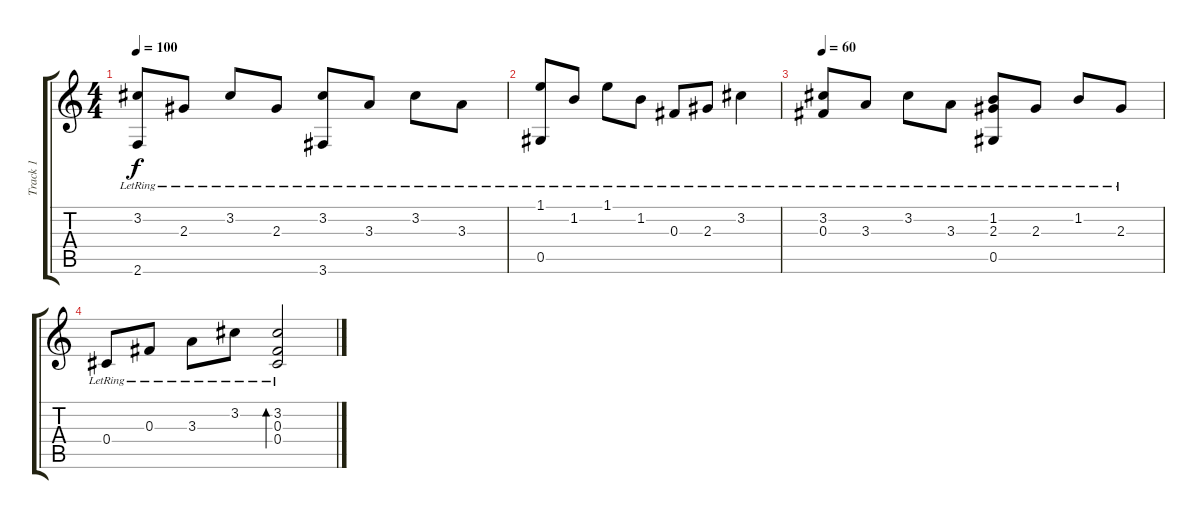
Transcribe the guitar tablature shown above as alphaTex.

\track ("Track 1" "Track 1") {instrument acousticguitarsteel}
\staff {score tabs}
\tuning (Eb4 Bb3 Gb3 Db3 Ab2 Eb2) {hide}
\ts (4 4)
\tempo 100
\clef g2
\ks c
(3.2{lr} 2.6{lr}).8{dy f} 2.3{lr}.8 3.2{lr}.8 2.3{lr}.8 (3.2{lr} 3.6{lr}).8 3.3{lr}.8 3.2{lr}.8 3.3{lr}.8 |
(1.1{lr} 0.5{lr}).8 1.2{lr}.8 1.1{lr}.8 1.2{lr}.8 0.3{lr}.8 2.3{lr}.8 3.2{lr}.4 |
\tempo 60
(3.2{lr} 0.3{lr}).8 3.3{lr}.8 3.2{lr}.8 3.3{lr}.8 (1.2{lr} 2.3{lr} 0.5{lr}).8 2.3{lr}.8 1.2{lr}.8 2.3{lr}.8 |
0.4{lr}.8 0.3{lr}.8 3.3{lr}.8 3.2{lr}.8 (3.2{lr} 0.3{lr} 0.4).2{bd 120}
